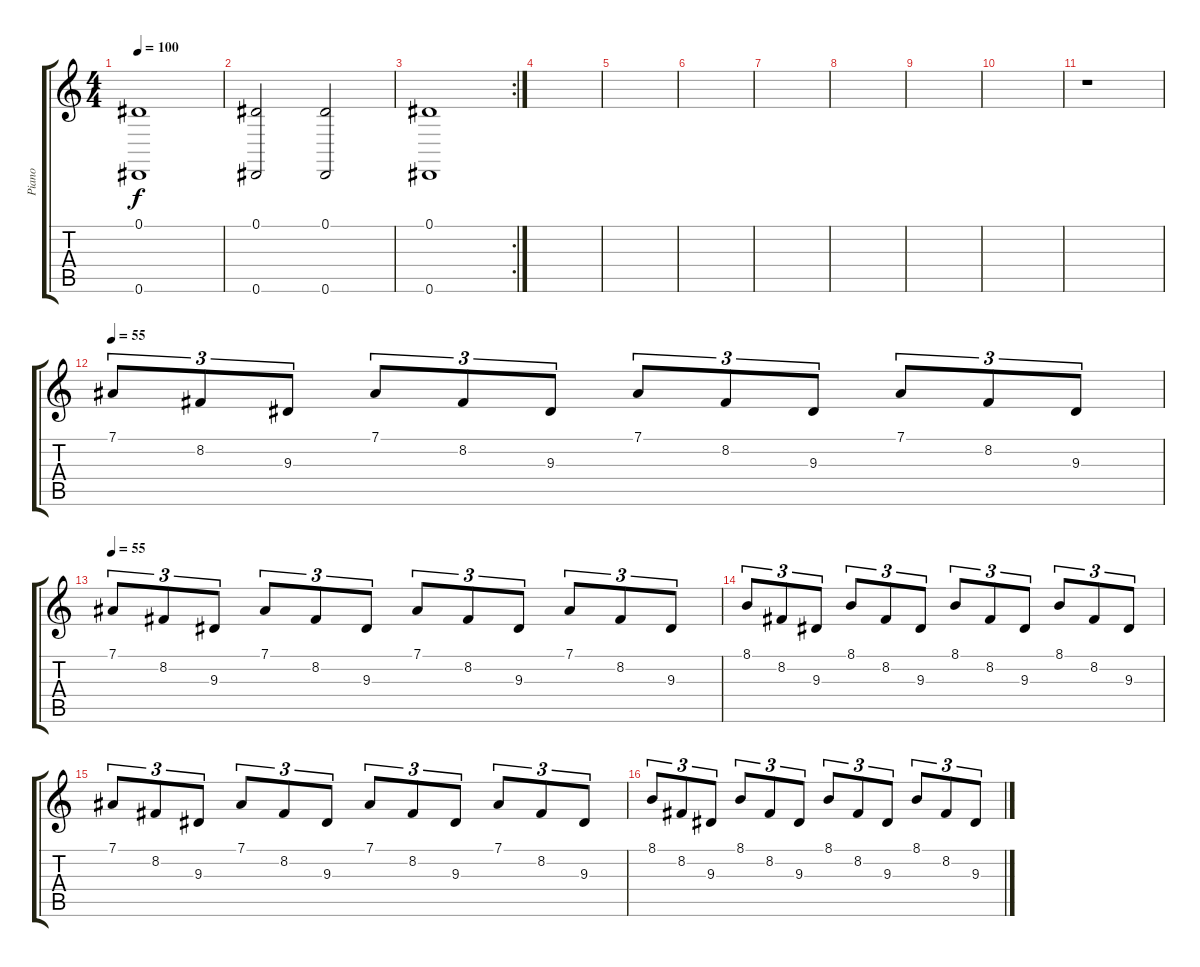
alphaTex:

\track ("Piano" "Piano") {instrument acousticgrandpiano}
\staff {score tabs}
\tuning (Eb4 Bb3 Gb3 Db3 Ab2 Eb2) {hide}
\ts (4 4)
\tempo 100
\clef g2
\ks c
(0.1 0.6).1{dy f} |
(0.1 0.6).2 (0.1 0.6).2 |
\rc 2
(0.1 0.6).1 |
|
|
|
|
|
|
|
r.1{volume 0 instrument acousticgrandpiano} |
\tempo 55
7.1.8{tu (3 2) volume 13} 8.2.8{tu (3 2)} 9.3.8{tu (3 2)} 7.1.8{tu (3 2)} 8.2.8{tu (3 2)} 9.3.8{tu (3 2)} 7.1.8{tu (3 2)} 8.2.8{tu (3 2)} 9.3.8{tu (3 2)} 7.1.8{tu (3 2)} 8.2.8{tu (3 2)} 9.3.8{tu (3 2)} |
\tempo 55
7.1.8{tu (3 2)} 8.2.8{tu (3 2)} 9.3.8{tu (3 2)} 7.1.8{tu (3 2)} 8.2.8{tu (3 2)} 9.3.8{tu (3 2)} 7.1.8{tu (3 2)} 8.2.8{tu (3 2)} 9.3.8{tu (3 2)} 7.1.8{tu (3 2)} 8.2.8{tu (3 2)} 9.3.8{tu (3 2)} |
8.1.8{tu (3 2)} 8.2.8{tu (3 2)} 9.3.8{tu (3 2)} 8.1.8{tu (3 2)} 8.2.8{tu (3 2)} 9.3.8{tu (3 2)} 8.1.8{tu (3 2)} 8.2.8{tu (3 2)} 9.3.8{tu (3 2)} 8.1.8{tu (3 2)} 8.2.8{tu (3 2)} 9.3.8{tu (3 2)} |
7.1.8{tu (3 2)} 8.2.8{tu (3 2)} 9.3.8{tu (3 2)} 7.1.8{tu (3 2)} 8.2.8{tu (3 2)} 9.3.8{tu (3 2)} 7.1.8{tu (3 2)} 8.2.8{tu (3 2)} 9.3.8{tu (3 2)} 7.1.8{tu (3 2)} 8.2.8{tu (3 2)} 9.3.8{tu (3 2)} |
8.1.8{tu (3 2)} 8.2.8{tu (3 2)} 9.3.8{tu (3 2)} 8.1.8{tu (3 2)} 8.2.8{tu (3 2)} 9.3.8{tu (3 2)} 8.1.8{tu (3 2)} 8.2.8{tu (3 2)} 9.3.8{tu (3 2)} 8.1.8{tu (3 2)} 8.2.8{tu (3 2)} 9.3.8{tu (3 2)}
